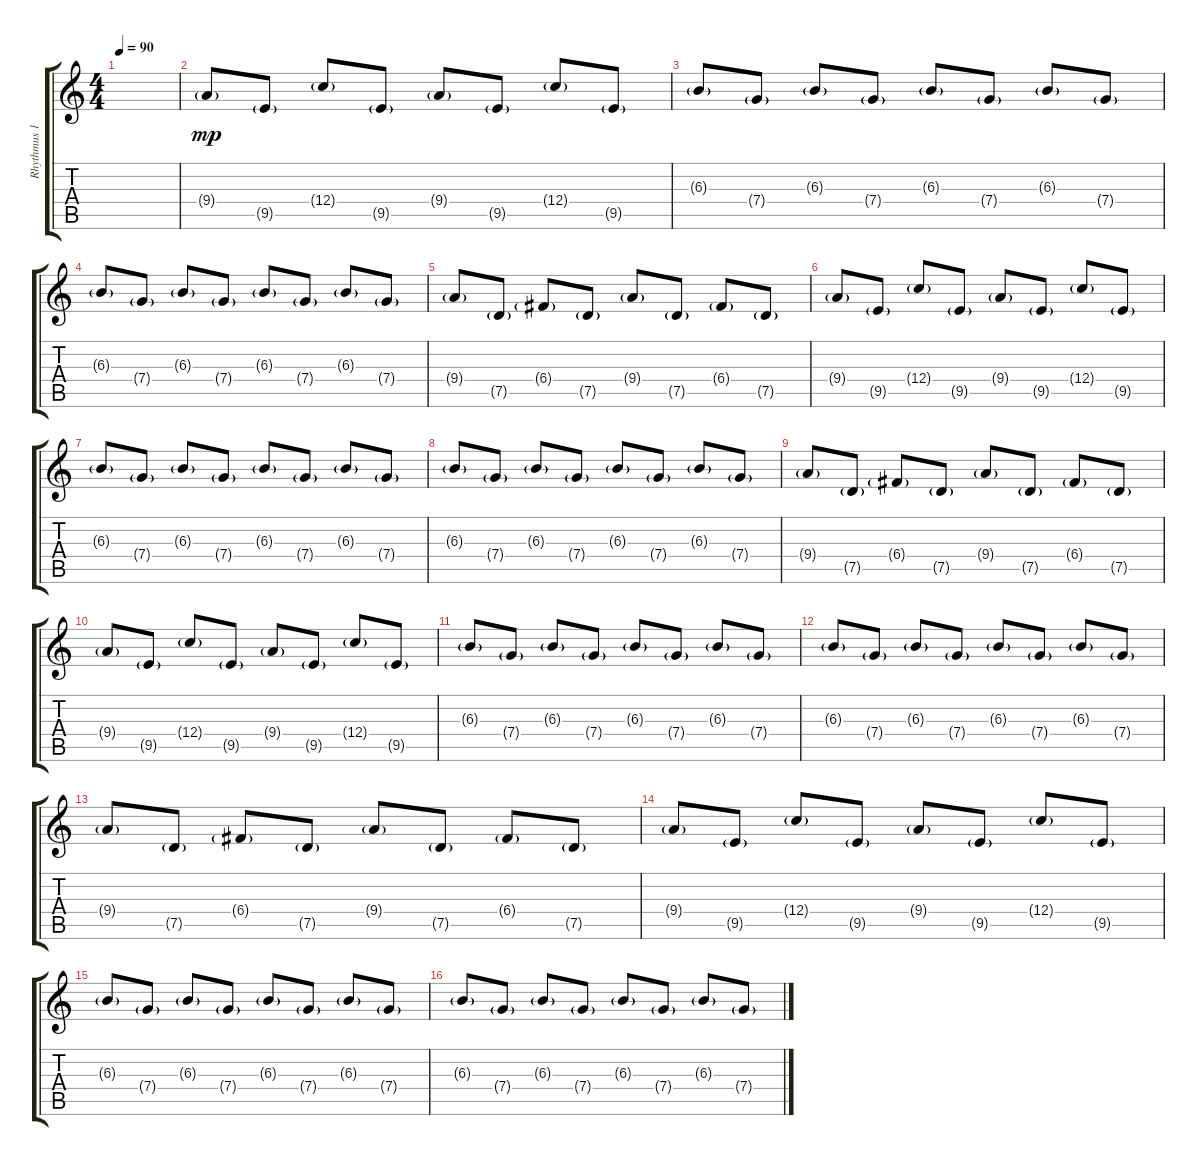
\track ("Rhythmus 1" "Rhythmus 1") {instrument distortionguitar}
\staff {score tabs}
\tuning (D4 A3 F3 C3 G2 D2) {hide}
\ts (4 4)
\tempo 90
\clef g2
\ks c
|
9.4{g}.8{dy mp} 9.5{g}.8 12.4{g}.8 9.5{g}.8 9.4{g}.8 9.5{g}.8 12.4{g}.8 9.5{g}.8 |
6.3{g}.8 7.4{g}.8 6.3{g}.8 7.4{g}.8 6.3{g}.8 7.4{g}.8 6.3{g}.8 7.4{g}.8 |
6.3{g}.8 7.4{g}.8 6.3{g}.8 7.4{g}.8 6.3{g}.8 7.4{g}.8 6.3{g}.8 7.4{g}.8 |
9.4{g}.8 7.5{g}.8 6.4{g}.8 7.5{g}.8 9.4{g}.8 7.5{g}.8 6.4{g}.8 7.5{g}.8 |
9.4{g}.8 9.5{g}.8 12.4{g}.8 9.5{g}.8 9.4{g}.8 9.5{g}.8 12.4{g}.8 9.5{g}.8 |
6.3{g}.8 7.4{g}.8 6.3{g}.8 7.4{g}.8 6.3{g}.8 7.4{g}.8 6.3{g}.8 7.4{g}.8 |
6.3{g}.8 7.4{g}.8 6.3{g}.8 7.4{g}.8 6.3{g}.8 7.4{g}.8 6.3{g}.8 7.4{g}.8 |
9.4{g}.8 7.5{g}.8 6.4{g}.8 7.5{g}.8 9.4{g}.8 7.5{g}.8 6.4{g}.8 7.5{g}.8 |
9.4{g}.8 9.5{g}.8 12.4{g}.8 9.5{g}.8 9.4{g}.8 9.5{g}.8 12.4{g}.8 9.5{g}.8 |
6.3{g}.8 7.4{g}.8 6.3{g}.8 7.4{g}.8 6.3{g}.8 7.4{g}.8 6.3{g}.8 7.4{g}.8 |
6.3{g}.8 7.4{g}.8 6.3{g}.8 7.4{g}.8 6.3{g}.8 7.4{g}.8 6.3{g}.8 7.4{g}.8 |
9.4{g}.8 7.5{g}.8 6.4{g}.8 7.5{g}.8 9.4{g}.8 7.5{g}.8 6.4{g}.8 7.5{g}.8 |
9.4{g}.8 9.5{g}.8 12.4{g}.8 9.5{g}.8 9.4{g}.8 9.5{g}.8 12.4{g}.8 9.5{g}.8 |
6.3{g}.8 7.4{g}.8 6.3{g}.8 7.4{g}.8 6.3{g}.8 7.4{g}.8 6.3{g}.8 7.4{g}.8 |
6.3{g}.8 7.4{g}.8 6.3{g}.8 7.4{g}.8 6.3{g}.8 7.4{g}.8 6.3{g}.8 7.4{g}.8
